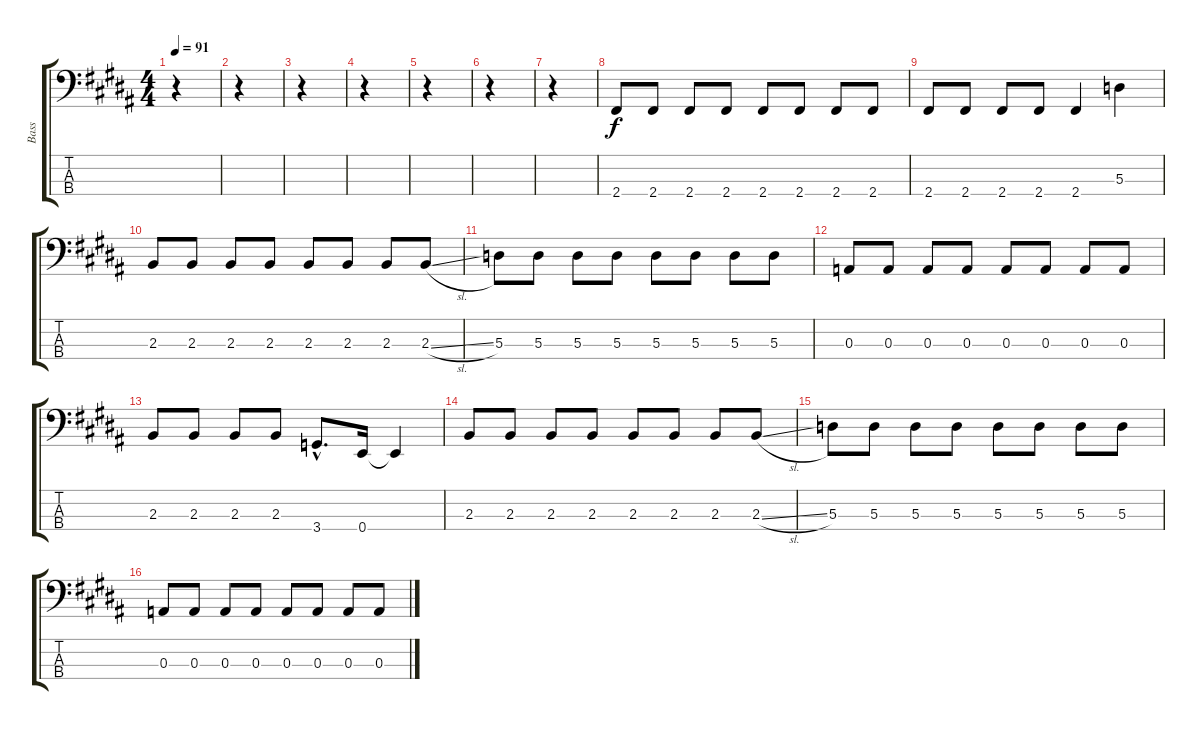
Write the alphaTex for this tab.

\track ("Bass" "Bass") {instrument electricbassfinger}
\staff {score tabs}
\tuning (G2 D2 A1 E1) {hide}
\ts (4 4)
\tempo 91
\clef f4
\ks b
r.4{dy f instrument electricbassfinger} |
r.4 |
r.4 |
r.4 |
r.4 |
r.4 |
r.4 |
2.4.8 2.4.8 2.4.8 2.4.8 2.4.8 2.4.8 2.4.8 2.4.8 |
2.4.8 2.4.8 2.4.8 2.4.8 2.4.4 5.3.4 |
2.3.8 2.3.8 2.3.8 2.3.8 2.3.8 2.3.8 2.3.8 2.3{sl}.8 |
5.3.8 5.3.8 5.3.8 5.3.8 5.3.8 5.3.8 5.3.8 5.3.8 |
0.3.8 0.3.8 0.3.8 0.3.8 0.3.8 0.3.8 0.3.8 0.3.8 |
2.3.8 2.3.8 2.3.8 2.3.8 3.4{hac}.8{d} 0.4.16 0.4{t}.4 |
2.3.8 2.3.8 2.3.8 2.3.8 2.3.8 2.3.8 2.3.8 2.3{sl}.8 |
5.3.8 5.3.8 5.3.8 5.3.8 5.3.8 5.3.8 5.3.8 5.3.8 |
0.3.8 0.3.8 0.3.8 0.3.8 0.3.8 0.3.8 0.3.8 0.3.8
